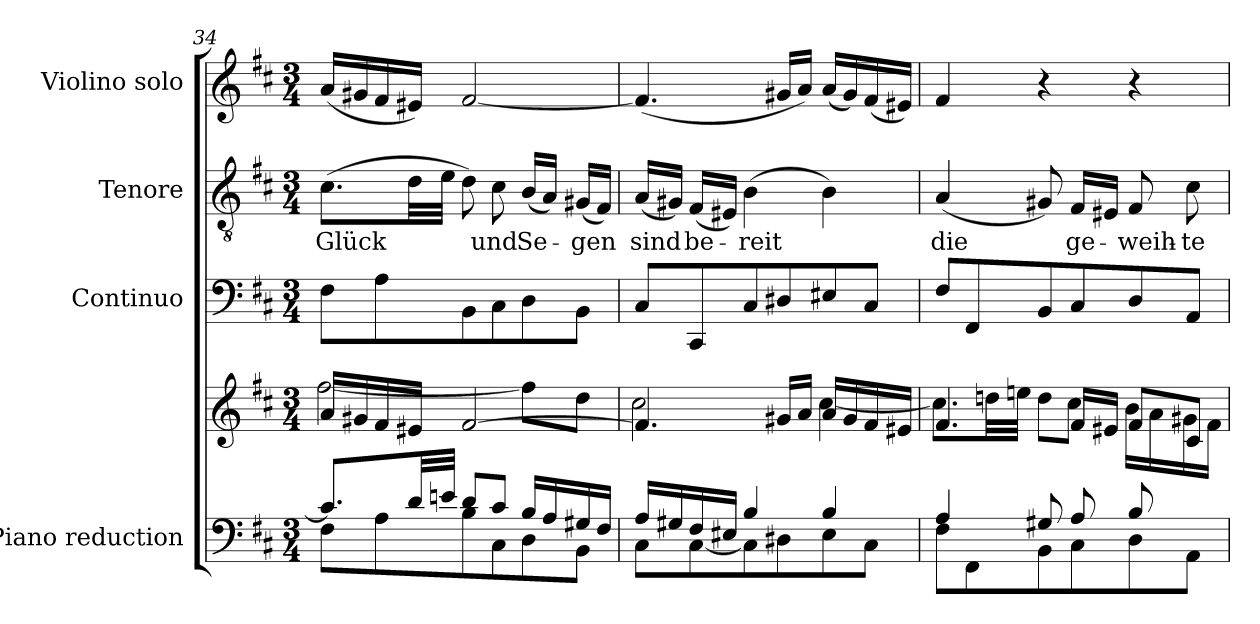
**kern	**kern	**kern	**kern	**text	**kern
*part4	*part4	*part3	*part2	*part2	*part1
*staff5	*staff4	*staff3	*staff2	*staff2	*staff1
*I"Piano reduction	*	*I"Continuo	*I"Tenore	*	*I"Violino solo
*I'Pno	*	*	*	*	*I'Vln
!!LO:LB:g=z
*clefF4	*clefG2	*clefF4	*clefGv2	*	*clefG2
*k[f#c#]	*k[f#c#]	*k[f#c#]	*k[f#c#]	*	*k[f#c#]
*M3/4	*M3/4	*M3/4	*M3/4	*	*M3/4
=34	=34	=34	=34	=34	=34
*^	*^	*	*	*	*
!	!	!	!	!	!	!LO:LY:b	!
8.c#/L]	8F#\L	16a/LL	[2ff#\	8F#\L	(>8.c#\L	Glück	(<16a/LL
.	.	16g#X/	.	.	.	.	16g#X/
.	8A\	16f#/	.	8A\	.	.	16f#/
32d/LL	.	16e#X/JJ	.	.	32d\LL	.	16e#X/JJ)
32en/JJJ	.	.	.	.	32e\JJJ	.	.
8d/L	8B\	[2f#/	.	8BB\	8d\)	.	[2f#/
!	!	!	!	!	!	!LO:LY:b	!
8c#/J	8C#\	.	.	8C#\	8c#\	und	.
!	!	!	!	!	!	!LO:LY:b	!
16B/LL	8D\	.	8ff#\L]	8D\	(<16B/LL	Se-	.
16A/	.	.	.	.	16A/JJ)	.	.
!	!	!	!	!	!	!LO:LY:b	!
16G#X/	8BB\J	.	8dd\J	8BB\J	(<16G#X/LL	-gen	.
16F#/JJ	.	.	.	.	16F#/JJ)	.	.
=35	=35	=35	=35	=35	=35	=35	=35
!	!	!	!	!	!	!LO:LY:b	!
16A/LL	8C#\L	4.f#/]	2cc#\	8C#/L	(<16A/LL	sind	(<4.f#/]
16G#X/	.	.	.	.	16G#X/JJ)	.	.
!	!	!	!	!	!	!LO:LY:b	!
16F#/	[8C#\	.	.	8CC#/	(<16F#/LL	be-	.
16E#X/JJ	.	.	.	.	16E#X/JJ)	.	.
!	!	!	!	!	!	!LO:LY:b	!
4B/	8C#\]	.	.	8C#/	(>4B\	-reit	.
.	8D#X\	16g#X/LL	.	8D#X/	.	.	16g#X/LL
.	.	16a/JJ	.	.	.	.	16a/JJ)
4B/	8E#\	16a/LL	[4cc#\	8E#X/	4B\)	.	(<16a/LL
.	.	16g#/	.	.	.	.	16g#/)
.	8C#\J	16f#/	.	8C#/J	.	.	(<16f#/
.	.	16e#X/JJ	.	.	.	.	16e#X/JJ)
=36	=36	=36	=36	=36	=36	=36	=36
*	*	*	*^	*	*	*	*
!	!	!	!	!	!	!	!LO:LY:b	!
4A/	8F#\L	4.f#/	8.cc#\L]	8ryy	8F#/L	(<4A/	die	4f#/
*	*	*	*v	*v	*	*	*	*
.	8FF#\	.	.	8FF#/	.	.	.
.	.	.	32ddn\LL	.	.	.	.
.	.	.	32een\JJJ	.	.	.	.
8G#X/L	8BB\	.	8dd\L	8BB/	8G#X/)	.	4r
!	!	!	!	!	!	!LO:LY:b	!
8A/	8C#\	16f#/LL	8cc#\J	8C#/	16F#/LL	ge-	.
.	.	16e#X/JJ	.	.	16E#X/JJ	.	.
!	!	!	!	!	!	!LO:LY:b	!
8B/	8D\	8f#/L	16b\LL	8D/	8F#/	-weih-	4r
.	.	.	16a\	.	.	.	.
*	*	*	*^	*	*	*	*
!	!	!	!	!	!	!	!LO:LY:b	!
8ryy	8AA\J	8c#/J	16g#X\	8c#\J	8AA/J	8c#\	-te	.
.	.	.	16f#\JJ	.	.	.	.	.
*v	*v	*	*	*	*	*	*	*
*	*v	*v	*v	*	*	*	*
=	=	=	=	=	=
*-	*-	*-	*-	*-	*-
